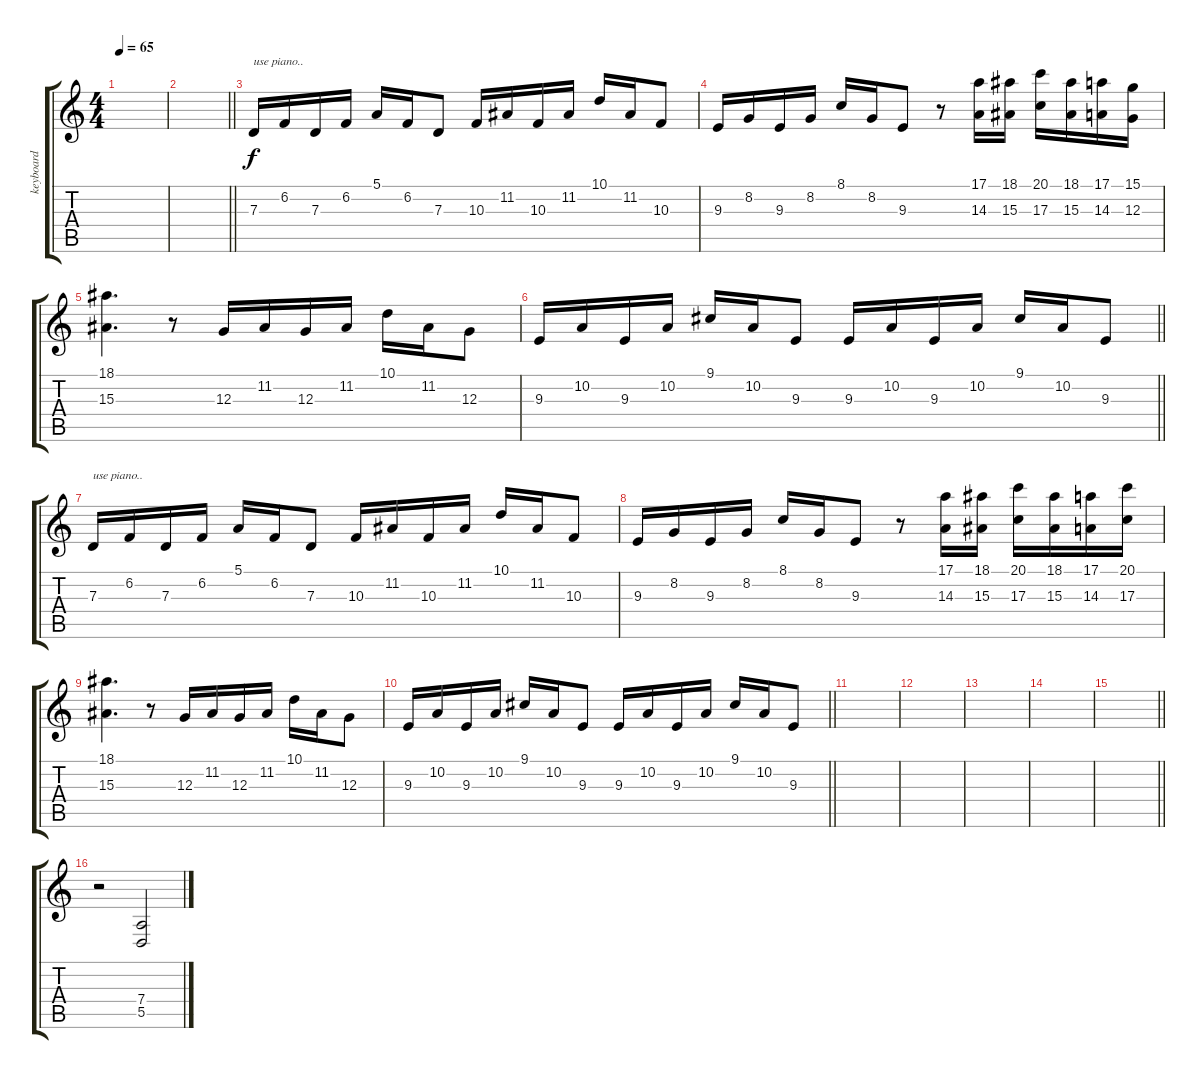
\track ("keyboard" "keyboard") {instrument lead2sawtooth}
\staff {score tabs}
\tuning (E4 B3 G3 D3 A2 E2) {hide}
\ts (4 4)
\tempo 65
\clef g2
\ks c
|
\barLineRight lightlight
|
7.3.16{txt "use piano.." volume 10 instrument acousticgrandpiano} 6.2.16 7.3.16 6.2.16 5.1.16 6.2.16 7.3.8 10.3.16 11.2.16 10.3.16 11.2.16 10.1.16 11.2.16 10.3.8 |
9.3.16 8.2.16 9.3.16 8.2.16 8.1.16 8.2.16 9.3.8 r.8 (17.1 14.3).16{volume 15 balance 8 instrument lead2sawtooth} (18.1 15.3).16 (20.1 17.3).16 (18.1 15.3).16 (17.1 14.3).16 (15.1 12.3).16 |
(18.1 15.3).4{d} r.8{volume 10 instrument acousticgrandpiano} 12.3.16 11.2.16 12.3.16 11.2.16 10.1.16 11.2.16 12.3.8 |
\barLineRight lightlight
9.3.16 10.2.16 9.3.16 10.2.16 9.1.16 10.2.16 9.3.8 9.3.16 10.2.16 9.3.16 10.2.16 9.1.16 10.2.16 9.3.8 |
7.3.16{txt "use piano.." volume 10 instrument acousticgrandpiano} 6.2.16 7.3.16 6.2.16 5.1.16 6.2.16 7.3.8 10.3.16 11.2.16 10.3.16 11.2.16 10.1.16 11.2.16 10.3.8 |
9.3.16 8.2.16 9.3.16 8.2.16 8.1.16 8.2.16 9.3.8 r.8 (17.1 14.3).16{volume 15 balance 8 instrument lead2sawtooth} (18.1 15.3).16 (20.1 17.3).16 (18.1 15.3).16 (17.1 14.3).16 (20.1 17.3).16 |
(18.1 15.3).4{d} r.8{volume 10 instrument acousticgrandpiano} 12.3.16 11.2.16 12.3.16 11.2.16 10.1.16 11.2.16 12.3.8 |
\barLineRight lightlight
9.3.16 10.2.16 9.3.16 10.2.16 9.1.16 10.2.16 9.3.8 9.3.16 10.2.16 9.3.16 10.2.16 9.1.16 10.2.16 9.3.8 |
|
|
|
|
\barLineRight lightlight
|
r.2{volume 15 instrument acousticgrandpiano} (7.4 5.5).2
